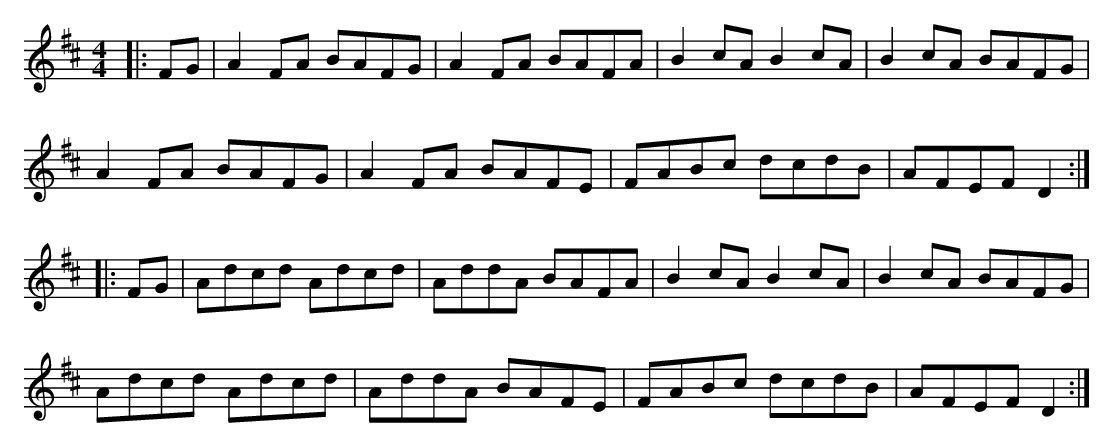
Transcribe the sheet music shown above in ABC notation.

X:1
M:4/4
K:D
|:FG|A2FA BAFG|A2 FA BAFA|B2 cA B2 cA|B2 cA BAFG|
A2FA BAFG|A2 FA BAFE|FABc dcdB|AFEF D2:|
|:FG|Adcd Adcd|AddA BAFA|B2 cA B2 cA|B2 cA BAFG|
Adcd Adcd|AddA BAFE|FABc dcdB|AFEF D2:|
